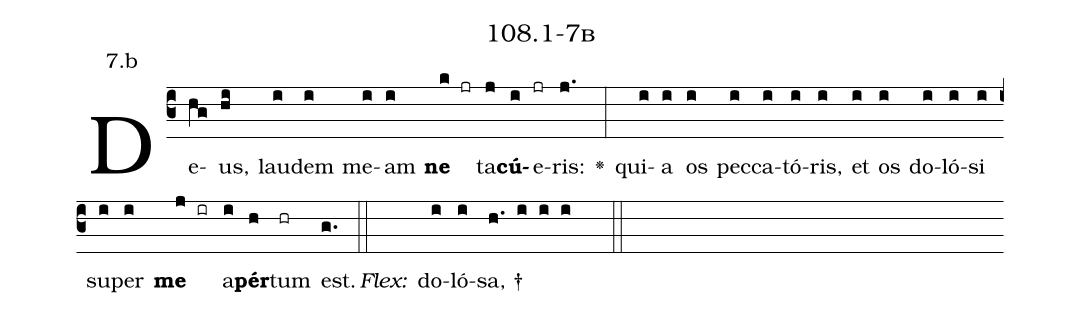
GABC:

name: 108.1-7b;
annotation: 7.b;
%%
(c3)De(hg)us,(hi) lau(i)dem(i) me(i)am(i) <b>ne</b>(k jr) ta(j)<b>cú</b>(i)e(jr)ris:(j.) <v>\greheightstar</v>(:) qui(i)a(i) os(i) pec(i)ca(i)tó(i)ris,(i) et(i) os(i) do(i)ló(i)si(i) su(i)per(i) <b>me</b>(j ir) a(i)<b>pér</b>(h)tum(hr) est.(g.) (::)
<i>Flex:</i>()  do(i)ló(i)sa, †(h. i i i  ::)

%E(i) u(i) o(j) u(i) a(h) e.(g.) (::)
